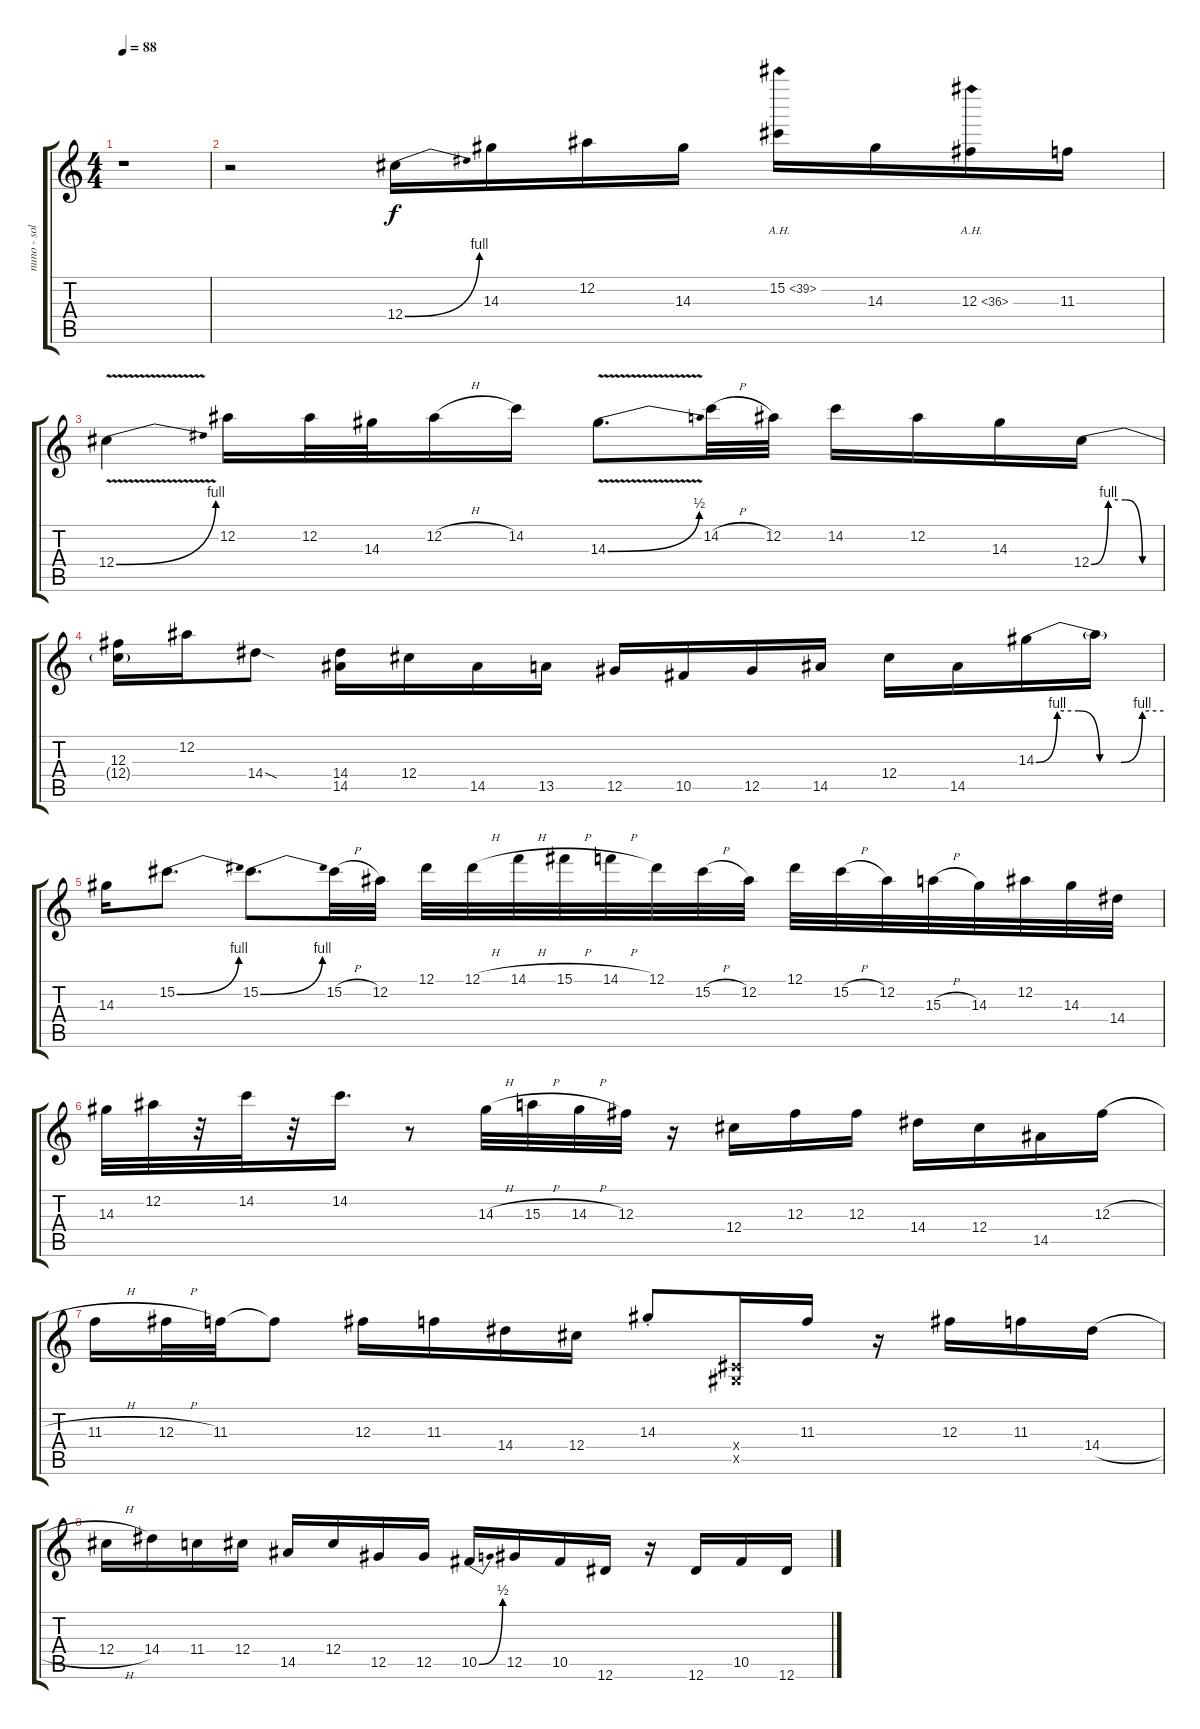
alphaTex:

\track ("nuno - solo w/ wah" "nuno - sol") {instrument distortionguitar}
\staff {score tabs}
\tuning (Eb4 Bb3 Gb3 Db3 Ab2 Eb2) {hide}
\ts (4 4)
\tempo 88
\clef g2
\ks c
r.1{dy f} |
r.2{volume 11} 12.4{be (bend 0 0 60 4)}.16 14.3.16 12.2.16 14.3.16 15.2{ah 24}.16 14.3.16 12.3{ah 24}.16 11.3.16 |
12.4{be (bend 0 0 60 4) v}.4 12.2.16 12.2.32 14.3.32 12.2{h}.16 14.2.16 14.3{be (bend 0 0 60 2) v}.8{d} 14.2{h}.32 12.2.32 14.2.16 12.2.16 14.3.16 12.4{be (custom 0 0 15 4 30 4 45 0 60 0)}.16 |
(12.3 12.4{t}).16 12.2.16 14.4{sod}.8 (14.4 14.5).16 12.4.16 14.5.16 13.5.16 12.5.16 10.5.16 12.5.16 14.5.16 12.4.16 14.5.16 14.3{be (custom 0 0 10 4 20 4 30 0 40 0 50 4 60 4)}.16 14.3{t}.16 |
14.3.16 15.2{be (bend 0 0 60 4)}.8{d} 15.2{be (bend 0 0 60 4)}.8{d} 15.2{h}.32 12.2.32 12.1.32 12.1{h}.32 14.1{h}.32 15.1{h}.32 14.1{h}.32 12.1.32 15.2{h}.32 12.2.32 12.1.32 15.2{h}.32 12.2.32 15.3{h}.32 14.3.32 12.2.32 14.3.32 14.4.32 |
14.3.32 12.2.32 r.32 14.2.32 r.32 14.2.16{d} r.8 14.3{h}.32 15.3{h}.32 14.3{h}.32 12.3.32 r.16 12.4.16 12.3.16 12.3.16 14.4.16 12.4.16 14.5.16 12.3{h}.16 |
11.3{h}.16 12.3{h}.32 11.3.32 11.3{t}.8 12.3.16 11.3.16 14.4.16 12.4.16 14.3{st}.8 (0.4{x} 0.5{x}).16 11.3.16 r.16 12.3.16 11.3.16 14.4{h}.16 |
12.4{h}.16 14.4.16 11.4.16 12.4.16 14.5.16 12.4.16 12.5.16 12.5.16 10.5{be (bend 0 0 60 2)}.16 12.5.16 10.5.16 12.6.16 r.16 12.6.16 10.5.16 12.6.16
